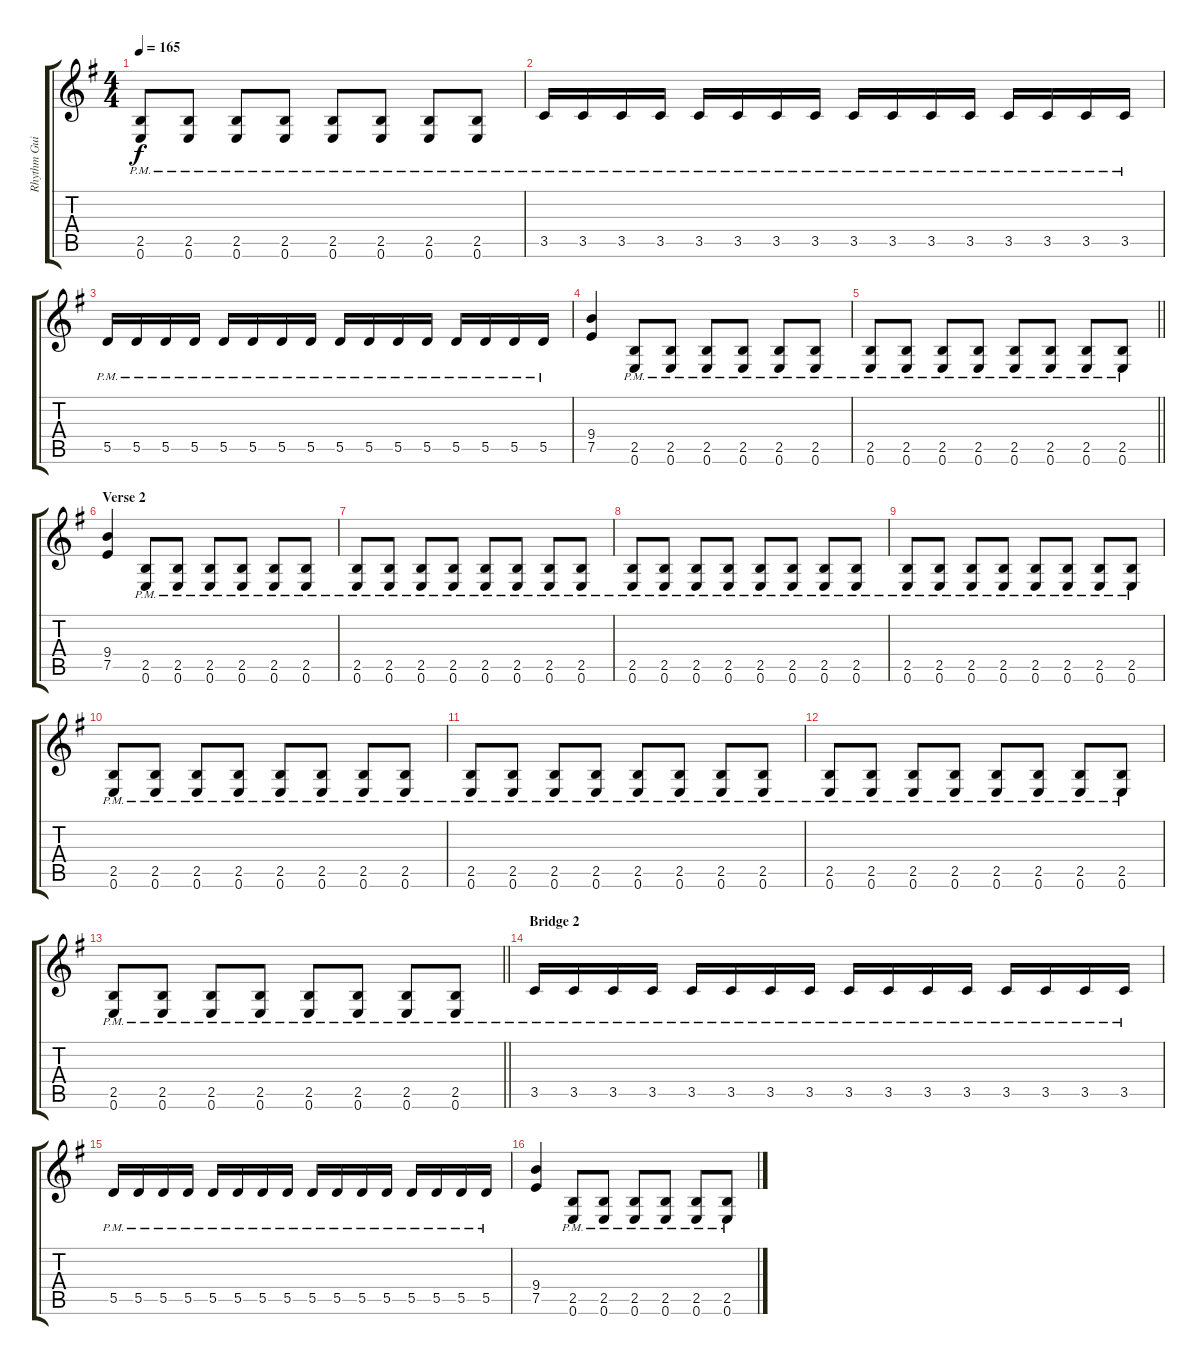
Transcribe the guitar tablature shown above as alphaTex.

\track ("Rhythm Guitar 1: Juha-Pekka Alanen" "Rhythm Gui") {instrument distortionguitar}
\staff {score tabs}
\tuning (E4 B3 G3 D3 A2 E2) {hide}
\ts (4 4)
\tempo 165
\clef g2
\ks eminor
(2.5{pm} 0.6{pm}).8{dy f} (2.5{pm} 0.6{pm}).8 (2.5{pm} 0.6{pm}).8 (2.5{pm} 0.6{pm}).8 (2.5{pm} 0.6{pm}).8 (2.5{pm} 0.6{pm}).8 (2.5{pm} 0.6{pm}).8 (2.5{pm} 0.6{pm}).8 |
3.5{pm}.16 3.5{pm}.16 3.5{pm}.16 3.5{pm}.16 3.5{pm}.16 3.5{pm}.16 3.5{pm}.16 3.5{pm}.16 3.5{pm}.16 3.5{pm}.16 3.5{pm}.16 3.5{pm}.16 3.5{pm}.16 3.5{pm}.16 3.5{pm}.16 3.5{pm}.16 |
5.5{pm}.16 5.5{pm}.16 5.5{pm}.16 5.5{pm}.16 5.5{pm}.16 5.5{pm}.16 5.5{pm}.16 5.5{pm}.16 5.5{pm}.16 5.5{pm}.16 5.5{pm}.16 5.5{pm}.16 5.5{pm}.16 5.5{pm}.16 5.5{pm}.16 5.5{pm}.16 |
(9.4 7.5).4 (2.5{pm} 0.6{pm}).8 (2.5{pm} 0.6{pm}).8 (2.5{pm} 0.6{pm}).8 (2.5{pm} 0.6{pm}).8 (2.5{pm} 0.6{pm}).8 (2.5{pm} 0.6{pm}).8 |
\barLineRight lightlight
(2.5{pm} 0.6{pm}).8 (2.5{pm} 0.6{pm}).8 (2.5{pm} 0.6{pm}).8 (2.5{pm} 0.6{pm}).8 (2.5{pm} 0.6{pm}).8 (2.5{pm} 0.6{pm}).8 (2.5{pm} 0.6{pm}).8 (2.5{pm} 0.6{pm}).8 |
\section ("" "Verse 2")
(9.4 7.5).4 (2.5{pm} 0.6{pm}).8 (2.5{pm} 0.6{pm}).8 (2.5{pm} 0.6{pm}).8 (2.5{pm} 0.6{pm}).8 (2.5{pm} 0.6{pm}).8 (2.5{pm} 0.6{pm}).8 |
(2.5{pm} 0.6{pm}).8 (2.5{pm} 0.6{pm}).8 (2.5{pm} 0.6{pm}).8 (2.5{pm} 0.6{pm}).8 (2.5{pm} 0.6{pm}).8 (2.5{pm} 0.6{pm}).8 (2.5{pm} 0.6{pm}).8 (2.5{pm} 0.6{pm}).8 |
(2.5{pm} 0.6{pm}).8 (2.5{pm} 0.6{pm}).8 (2.5{pm} 0.6{pm}).8 (2.5{pm} 0.6{pm}).8 (2.5{pm} 0.6{pm}).8 (2.5{pm} 0.6{pm}).8 (2.5{pm} 0.6{pm}).8 (2.5{pm} 0.6{pm}).8 |
(2.5{pm} 0.6{pm}).8 (2.5{pm} 0.6{pm}).8 (2.5{pm} 0.6{pm}).8 (2.5{pm} 0.6{pm}).8 (2.5{pm} 0.6{pm}).8 (2.5{pm} 0.6{pm}).8 (2.5{pm} 0.6{pm}).8 (2.5{pm} 0.6{pm}).8 |
(2.5{pm} 0.6{pm}).8 (2.5{pm} 0.6{pm}).8 (2.5{pm} 0.6{pm}).8 (2.5{pm} 0.6{pm}).8 (2.5{pm} 0.6{pm}).8 (2.5{pm} 0.6{pm}).8 (2.5{pm} 0.6{pm}).8 (2.5{pm} 0.6{pm}).8 |
(2.5{pm} 0.6{pm}).8 (2.5{pm} 0.6{pm}).8 (2.5{pm} 0.6{pm}).8 (2.5{pm} 0.6{pm}).8 (2.5{pm} 0.6{pm}).8 (2.5{pm} 0.6{pm}).8 (2.5{pm} 0.6{pm}).8 (2.5{pm} 0.6{pm}).8 |
(2.5{pm} 0.6{pm}).8 (2.5{pm} 0.6{pm}).8 (2.5{pm} 0.6{pm}).8 (2.5{pm} 0.6{pm}).8 (2.5{pm} 0.6{pm}).8 (2.5{pm} 0.6{pm}).8 (2.5{pm} 0.6{pm}).8 (2.5{pm} 0.6{pm}).8 |
\barLineRight lightlight
(2.5{pm} 0.6{pm}).8 (2.5{pm} 0.6{pm}).8 (2.5{pm} 0.6{pm}).8 (2.5{pm} 0.6{pm}).8 (2.5{pm} 0.6{pm}).8 (2.5{pm} 0.6{pm}).8 (2.5{pm} 0.6{pm}).8 (2.5{pm} 0.6{pm}).8 |
\section ("" "Bridge 2")
3.5{pm}.16 3.5{pm}.16 3.5{pm}.16 3.5{pm}.16 3.5{pm}.16 3.5{pm}.16 3.5{pm}.16 3.5{pm}.16 3.5{pm}.16 3.5{pm}.16 3.5{pm}.16 3.5{pm}.16 3.5{pm}.16 3.5{pm}.16 3.5{pm}.16 3.5{pm}.16 |
5.5{pm}.16 5.5{pm}.16 5.5{pm}.16 5.5{pm}.16 5.5{pm}.16 5.5{pm}.16 5.5{pm}.16 5.5{pm}.16 5.5{pm}.16 5.5{pm}.16 5.5{pm}.16 5.5{pm}.16 5.5{pm}.16 5.5{pm}.16 5.5{pm}.16 5.5{pm}.16 |
(9.4 7.5).4 (2.5{pm} 0.6{pm}).8 (2.5{pm} 0.6{pm}).8 (2.5{pm} 0.6{pm}).8 (2.5{pm} 0.6{pm}).8 (2.5{pm} 0.6{pm}).8 (2.5{pm} 0.6{pm}).8
